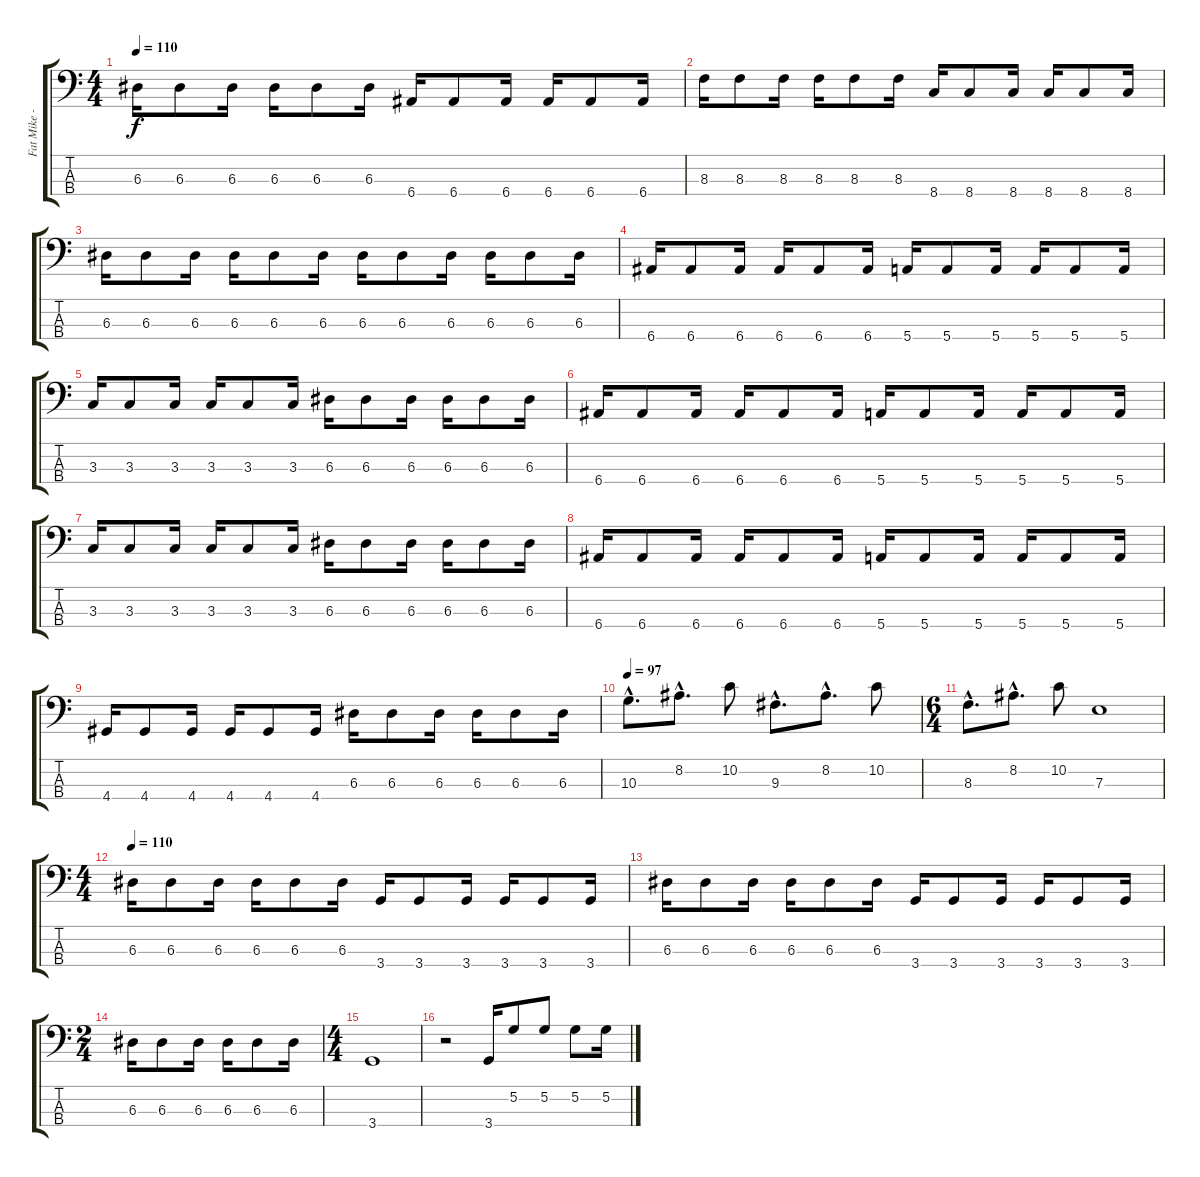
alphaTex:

\track ("Fat Mike - Bass" "Fat Mike -") {instrument electricbasspick}
\staff {score tabs}
\tuning (G2 D2 A1 E1) {hide}
\ts (4 4)
\tempo 110
\clef f4
\ks c
6.3.16{dy f} 6.3.8 6.3.16 6.3.16 6.3.8 6.3.16 6.4.16 6.4.8 6.4.16 6.4.16 6.4.8 6.4.16 |
8.3.16 8.3.8 8.3.16 8.3.16 8.3.8 8.3.16 8.4.16 8.4.8 8.4.16 8.4.16 8.4.8 8.4.16 |
6.3.16 6.3.8 6.3.16 6.3.16 6.3.8 6.3.16 6.3.16 6.3.8 6.3.16 6.3.16 6.3.8 6.3.16 |
6.4.16 6.4.8 6.4.16 6.4.16 6.4.8 6.4.16 5.4.16 5.4.8 5.4.16 5.4.16 5.4.8 5.4.16 |
3.3.16 3.3.8 3.3.16 3.3.16 3.3.8 3.3.16 6.3.16 6.3.8 6.3.16 6.3.16 6.3.8 6.3.16 |
6.4.16 6.4.8 6.4.16 6.4.16 6.4.8 6.4.16 5.4.16 5.4.8 5.4.16 5.4.16 5.4.8 5.4.16 |
3.3.16 3.3.8 3.3.16 3.3.16 3.3.8 3.3.16 6.3.16 6.3.8 6.3.16 6.3.16 6.3.8 6.3.16 |
6.4.16 6.4.8 6.4.16 6.4.16 6.4.8 6.4.16 5.4.16 5.4.8 5.4.16 5.4.16 5.4.8 5.4.16 |
4.4.16 4.4.8 4.4.16 4.4.16 4.4.8 4.4.16 6.3.16 6.3.8 6.3.16 6.3.16 6.3.8 6.3.16 |
\tempo 97
10.3{hac}.8{d} 8.2{hac}.8{d} 10.2.8 9.3{hac}.8{d} 8.2{hac}.8{d} 10.2.8 |
\ts (6 4)
8.3{hac}.8{d} 8.2{hac}.8{d} 10.2.8 7.3.1 |
\ts (4 4)
\tempo 110
6.3.16 6.3.8 6.3.16 6.3.16 6.3.8 6.3.16 3.4.16 3.4.8 3.4.16 3.4.16 3.4.8 3.4.16 |
6.3.16 6.3.8 6.3.16 6.3.16 6.3.8 6.3.16 3.4.16 3.4.8 3.4.16 3.4.16 3.4.8 3.4.16 |
\ts (2 4)
6.3.16 6.3.8 6.3.16 6.3.16 6.3.8 6.3.16 |
\ts (4 4)
3.4.1 |
r.2 3.4.16 5.2.8 5.2.8 5.2.8 5.2.16
